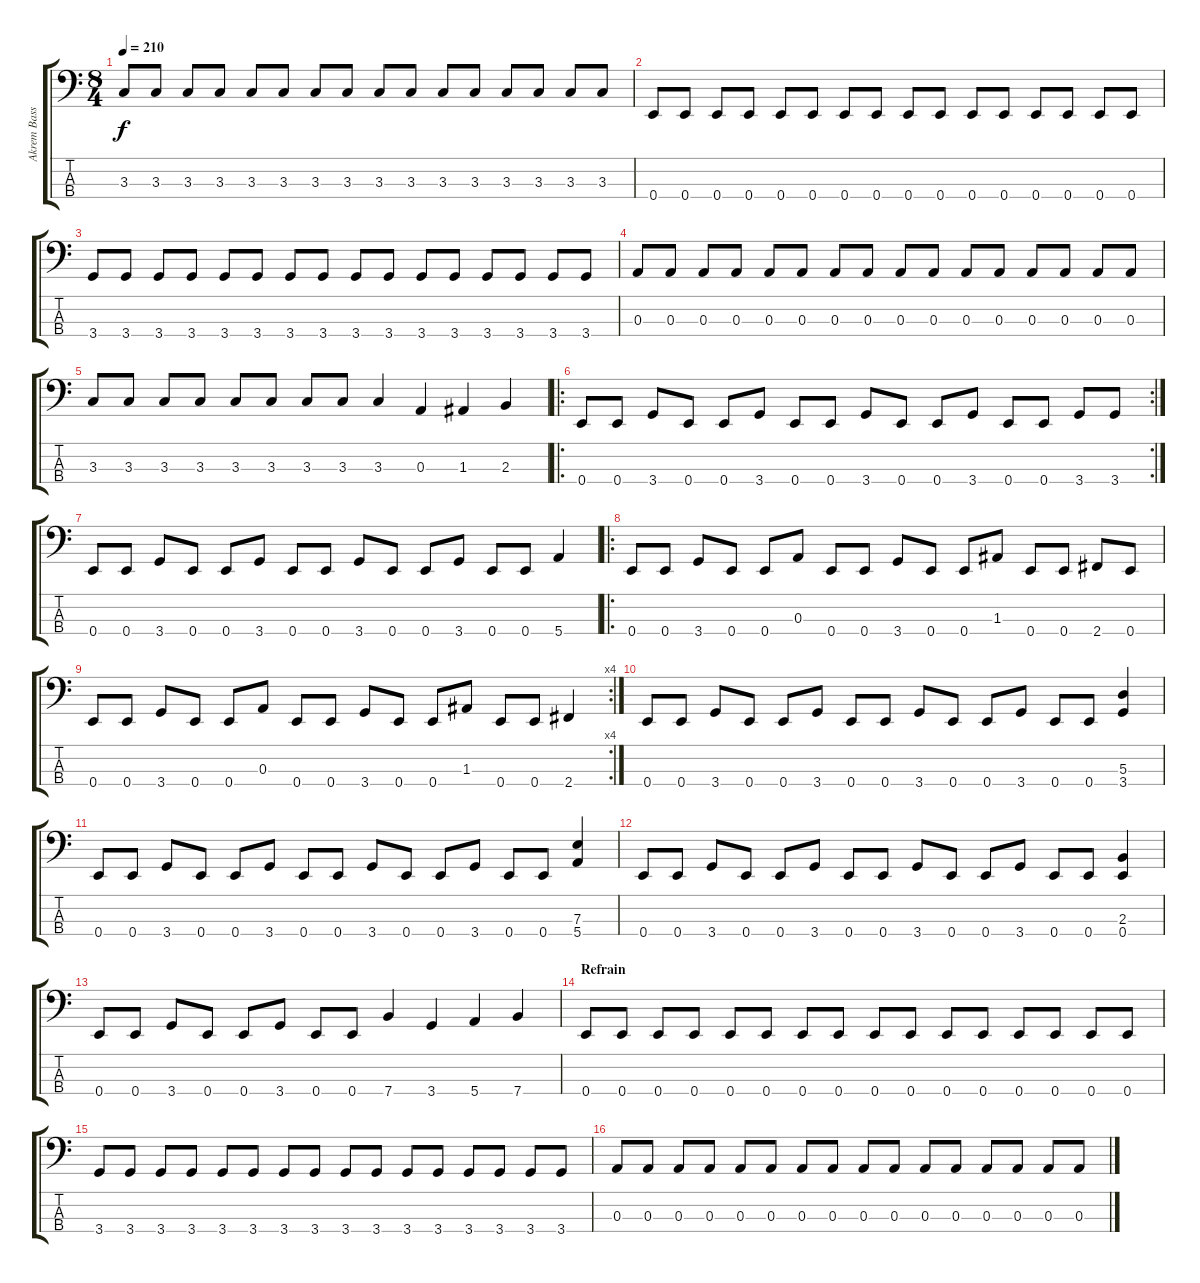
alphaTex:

\track ("Akrem Bass" "Akrem Bass") {instrument electricbasspick}
\staff {score tabs}
\tuning (G2 D2 A1 E1) {hide}
\ts (8 4)
\tempo 210
\clef f4
\ks c
3.3.8{dy f} 3.3.8 3.3.8 3.3.8 3.3.8 3.3.8 3.3.8 3.3.8 3.3.8 3.3.8 3.3.8 3.3.8 3.3.8 3.3.8 3.3.8 3.3.8 |
0.4.8 0.4.8 0.4.8 0.4.8 0.4.8 0.4.8 0.4.8 0.4.8 0.4.8 0.4.8 0.4.8 0.4.8 0.4.8 0.4.8 0.4.8 0.4.8 |
3.4.8 3.4.8 3.4.8 3.4.8 3.4.8 3.4.8 3.4.8 3.4.8 3.4.8 3.4.8 3.4.8 3.4.8 3.4.8 3.4.8 3.4.8 3.4.8 |
0.3.8 0.3.8 0.3.8 0.3.8 0.3.8 0.3.8 0.3.8 0.3.8 0.3.8 0.3.8 0.3.8 0.3.8 0.3.8 0.3.8 0.3.8 0.3.8 |
3.3.8 3.3.8 3.3.8 3.3.8 3.3.8 3.3.8 3.3.8 3.3.8 3.3.4 0.3.4 1.3.4 2.3.4 |
\ro
\rc 2
0.4.8 0.4.8 3.4.8 0.4.8 0.4.8 3.4.8 0.4.8 0.4.8 3.4.8 0.4.8 0.4.8 3.4.8 0.4.8 0.4.8 3.4.8 3.4.8 |
0.4.8 0.4.8 3.4.8 0.4.8 0.4.8 3.4.8 0.4.8 0.4.8 3.4.8 0.4.8 0.4.8 3.4.8 0.4.8 0.4.8 5.4.4 |
\ro
0.4.8 0.4.8 3.4.8 0.4.8 0.4.8 0.3.8 0.4.8 0.4.8 3.4.8 0.4.8 0.4.8 1.3.8 0.4.8 0.4.8 2.4.8 0.4.8 |
\rc 4
0.4.8 0.4.8 3.4.8 0.4.8 0.4.8 0.3.8 0.4.8 0.4.8 3.4.8 0.4.8 0.4.8 1.3.8 0.4.8 0.4.8 2.4.4 |
0.4.8 0.4.8 3.4.8 0.4.8 0.4.8 3.4.8 0.4.8 0.4.8 3.4.8 0.4.8 0.4.8 3.4.8 0.4.8 0.4.8 (5.3 3.4).4 |
0.4.8 0.4.8 3.4.8 0.4.8 0.4.8 3.4.8 0.4.8 0.4.8 3.4.8 0.4.8 0.4.8 3.4.8 0.4.8 0.4.8 (7.3 5.4).4 |
0.4.8 0.4.8 3.4.8 0.4.8 0.4.8 3.4.8 0.4.8 0.4.8 3.4.8 0.4.8 0.4.8 3.4.8 0.4.8 0.4.8 (2.3 0.4).4 |
0.4.8 0.4.8 3.4.8 0.4.8 0.4.8 3.4.8 0.4.8 0.4.8 7.4.4 3.4.4 5.4.4 7.4.4 |
\section ("" "Refrain")
0.4.8 0.4.8 0.4.8 0.4.8 0.4.8 0.4.8 0.4.8 0.4.8 0.4.8 0.4.8 0.4.8 0.4.8 0.4.8 0.4.8 0.4.8 0.4.8 |
3.4.8 3.4.8 3.4.8 3.4.8 3.4.8 3.4.8 3.4.8 3.4.8 3.4.8 3.4.8 3.4.8 3.4.8 3.4.8 3.4.8 3.4.8 3.4.8 |
0.3.8 0.3.8 0.3.8 0.3.8 0.3.8 0.3.8 0.3.8 0.3.8 0.3.8 0.3.8 0.3.8 0.3.8 0.3.8 0.3.8 0.3.8 0.3.8
